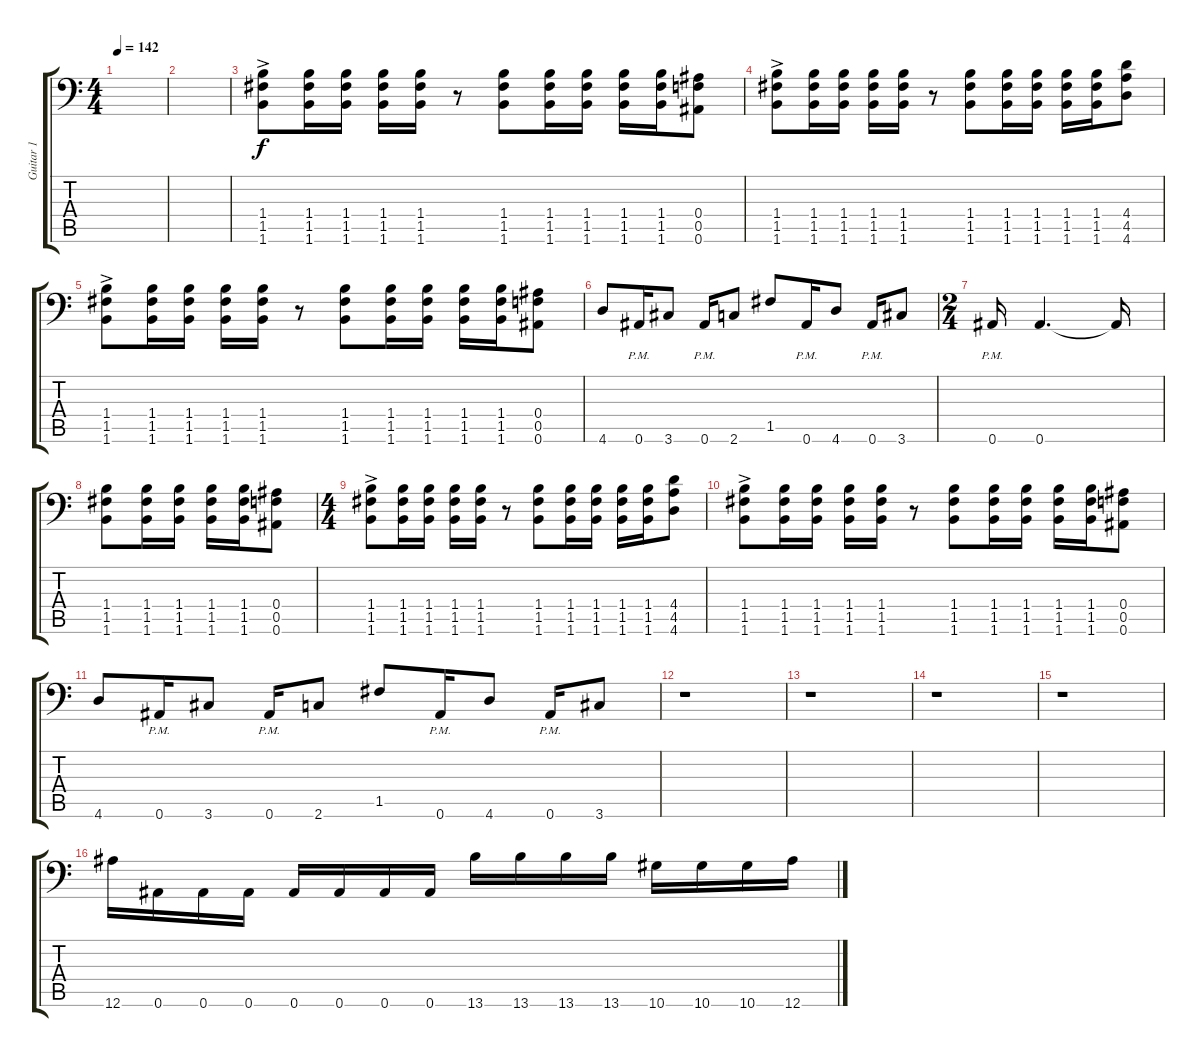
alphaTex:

\track ("Guitar 1" "Guitar 1") {instrument overdrivenguitar}
\staff {score tabs}
\tuning (C4 G3 Eb3 Bb2 F2 Bb1) {hide}
\ts (4 4)
\tempo 142
\clef f4
\ks c
|
|
(1.4{ac} 1.5 1.6).8 (1.4 1.5 1.6).16 (1.4 1.5 1.6).16 (1.4 1.5 1.6).16 (1.4 1.5 1.6).16 r.8 (1.4 1.5 1.6).8 (1.4 1.5 1.6).16 (1.4 1.5 1.6).16 (1.4 1.5 1.6).16 (1.4 1.5 1.6).16 (0.4 0.5 0.6).8 |
(1.4{ac} 1.5 1.6).8 (1.4 1.5 1.6).16 (1.4 1.5 1.6).16 (1.4 1.5 1.6).16 (1.4 1.5 1.6).16 r.8 (1.4 1.5 1.6).8 (1.4 1.5 1.6).16 (1.4 1.5 1.6).16 (1.4 1.5 1.6).16 (1.4 1.5 1.6).16 (4.4 4.5 4.6).8 |
(1.4{ac} 1.5 1.6).8 (1.4 1.5 1.6).16 (1.4 1.5 1.6).16 (1.4 1.5 1.6).16 (1.4 1.5 1.6).16 r.8 (1.4 1.5 1.6).8 (1.4 1.5 1.6).16 (1.4 1.5 1.6).16 (1.4 1.5 1.6).16 (1.4 1.5 1.6).16 (0.4 0.5 0.6).8 |
4.6.8 0.6{pm}.16 3.6.8 0.6{pm}.16 2.6.8 1.5.8 0.6{pm}.16 4.6.8 0.6{pm}.16 3.6.8 |
\ts (2 4)
0.6{pm}.16 0.6.4{d} 0.6{t}.16 |
(1.4 1.5 1.6).8 (1.4 1.5 1.6).16 (1.4 1.5 1.6).16 (1.4 1.5 1.6).16 (1.4 1.5 1.6).16 (0.4 0.5 0.6).8 |
\ts (4 4)
(1.4{ac} 1.5 1.6).8 (1.4 1.5 1.6).16 (1.4 1.5 1.6).16 (1.4 1.5 1.6).16 (1.4 1.5 1.6).16 r.8 (1.4 1.5 1.6).8 (1.4 1.5 1.6).16 (1.4 1.5 1.6).16 (1.4 1.5 1.6).16 (1.4 1.5 1.6).16 (4.4 4.5 4.6).8 |
(1.4{ac} 1.5 1.6).8 (1.4 1.5 1.6).16 (1.4 1.5 1.6).16 (1.4 1.5 1.6).16 (1.4 1.5 1.6).16 r.8 (1.4 1.5 1.6).8 (1.4 1.5 1.6).16 (1.4 1.5 1.6).16 (1.4 1.5 1.6).16 (1.4 1.5 1.6).16 (0.4 0.5 0.6).8 |
4.6.8 0.6{pm}.16 3.6.8 0.6{pm}.16 2.6.8 1.5.8 0.6{pm}.16 4.6.8 0.6{pm}.16 3.6.8 |
r.1 |
r.1 |
r.1 |
r.1 |
12.6.16 0.6.16 0.6.16 0.6.16 0.6.16 0.6.16 0.6.16 0.6.16 13.6.16 13.6.16 13.6.16 13.6.16 10.6.16 10.6.16 10.6.16 12.6.16
